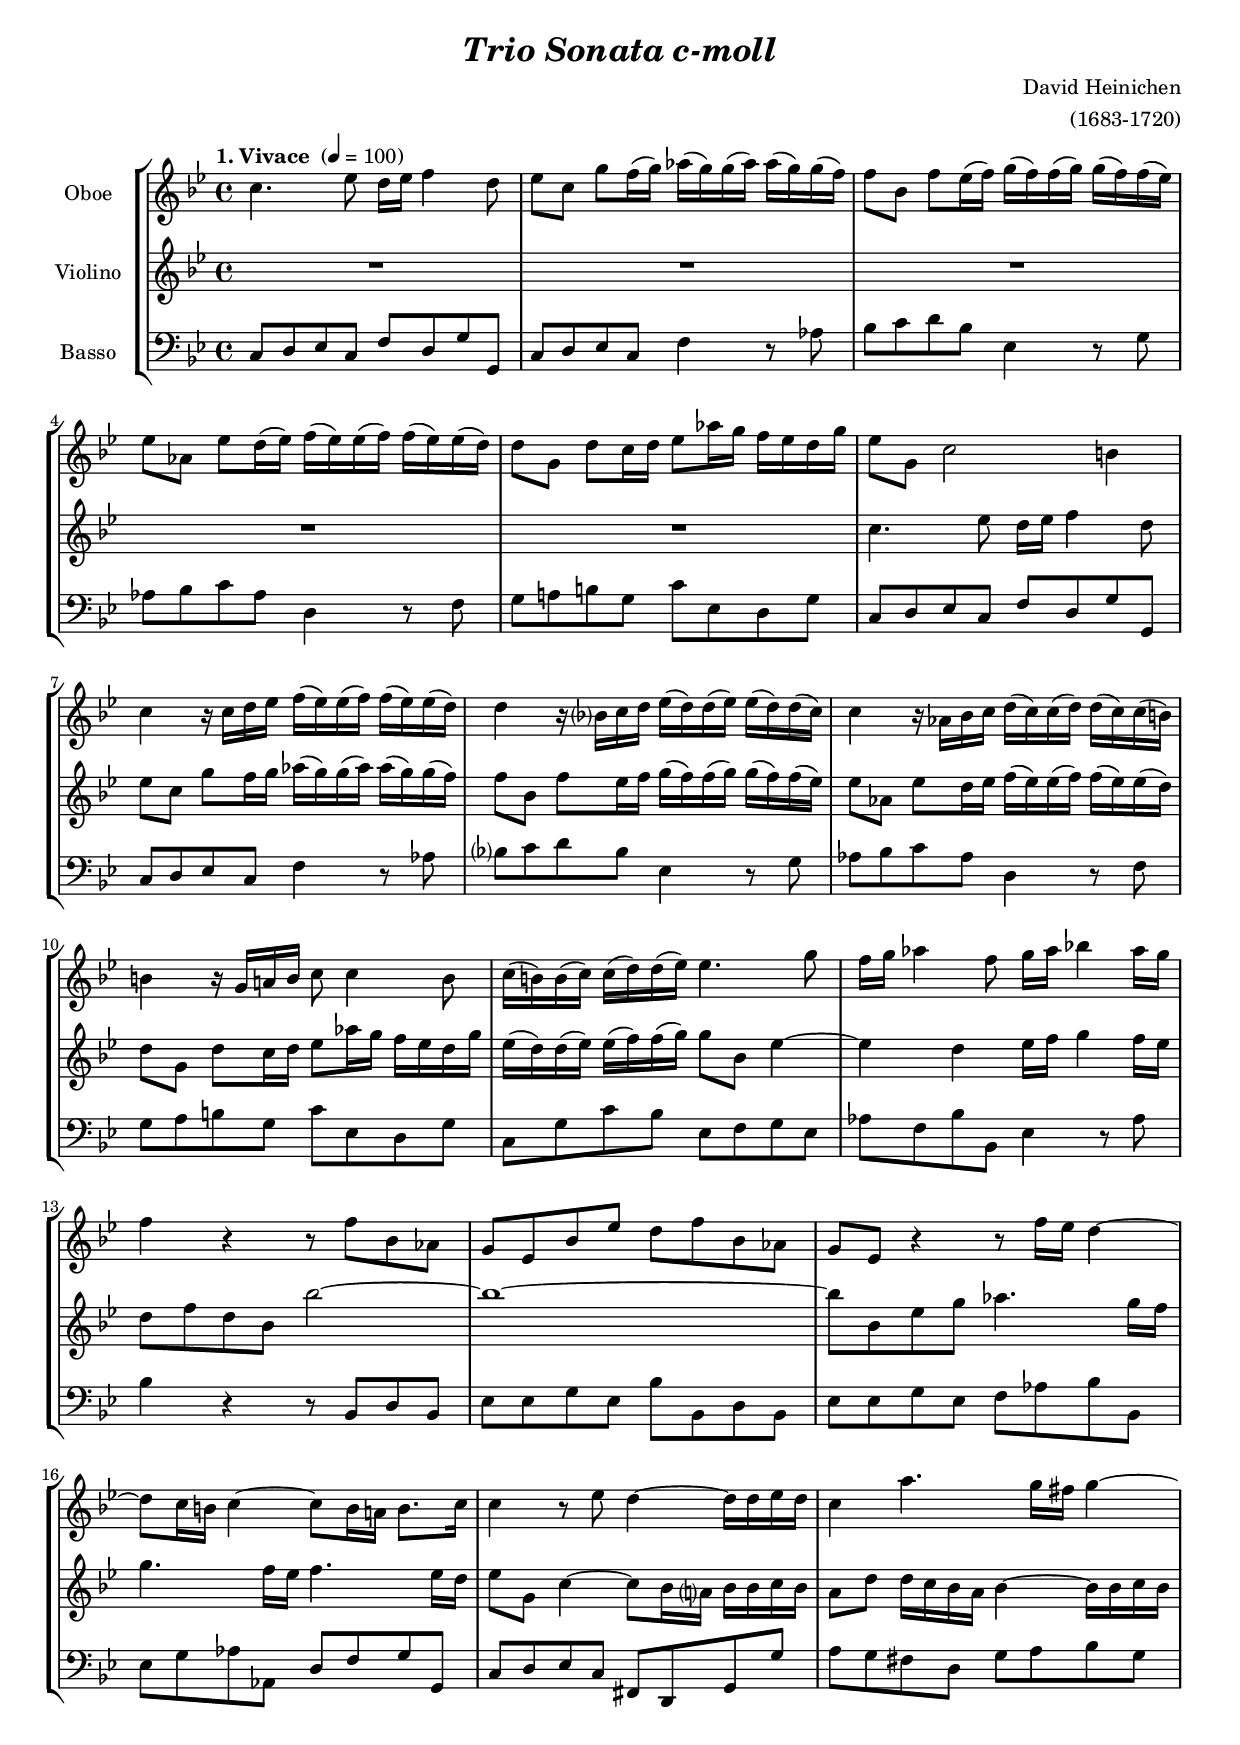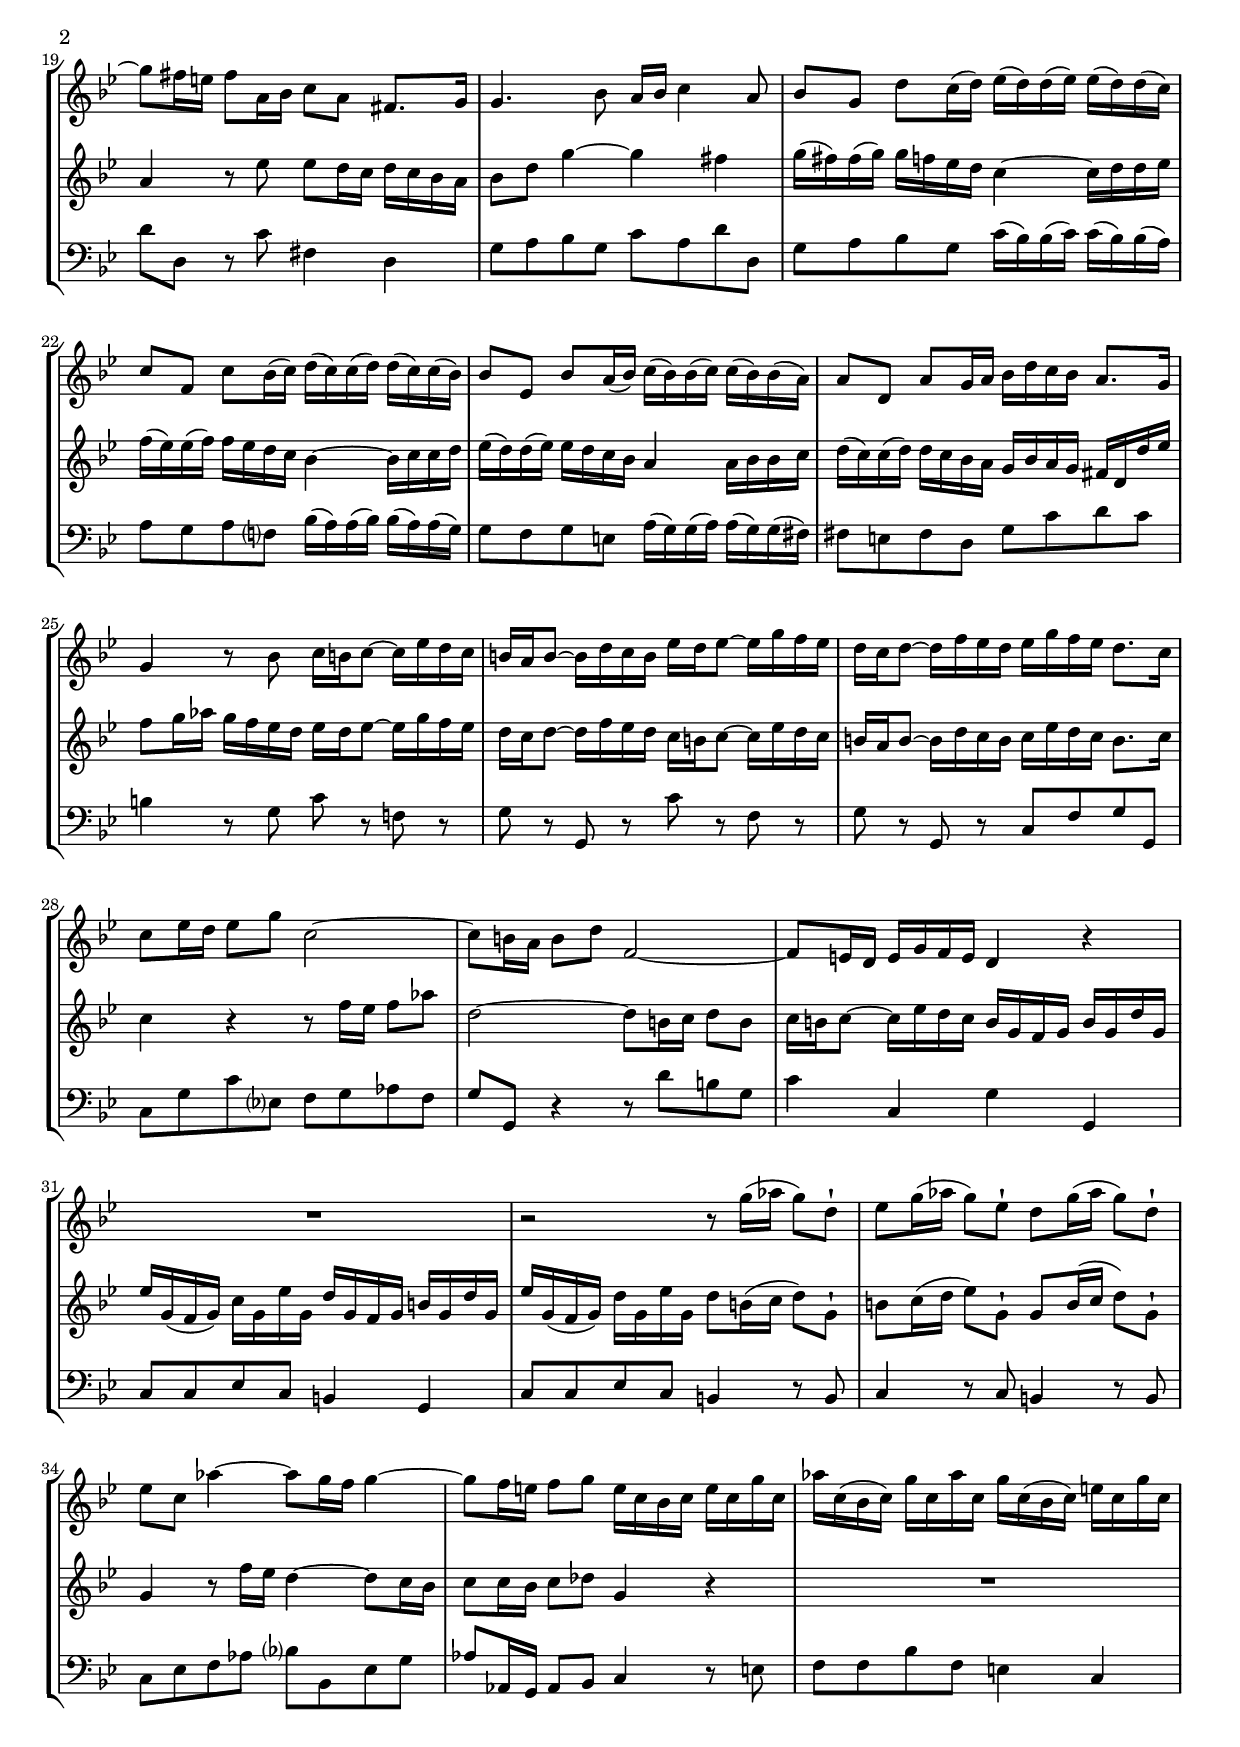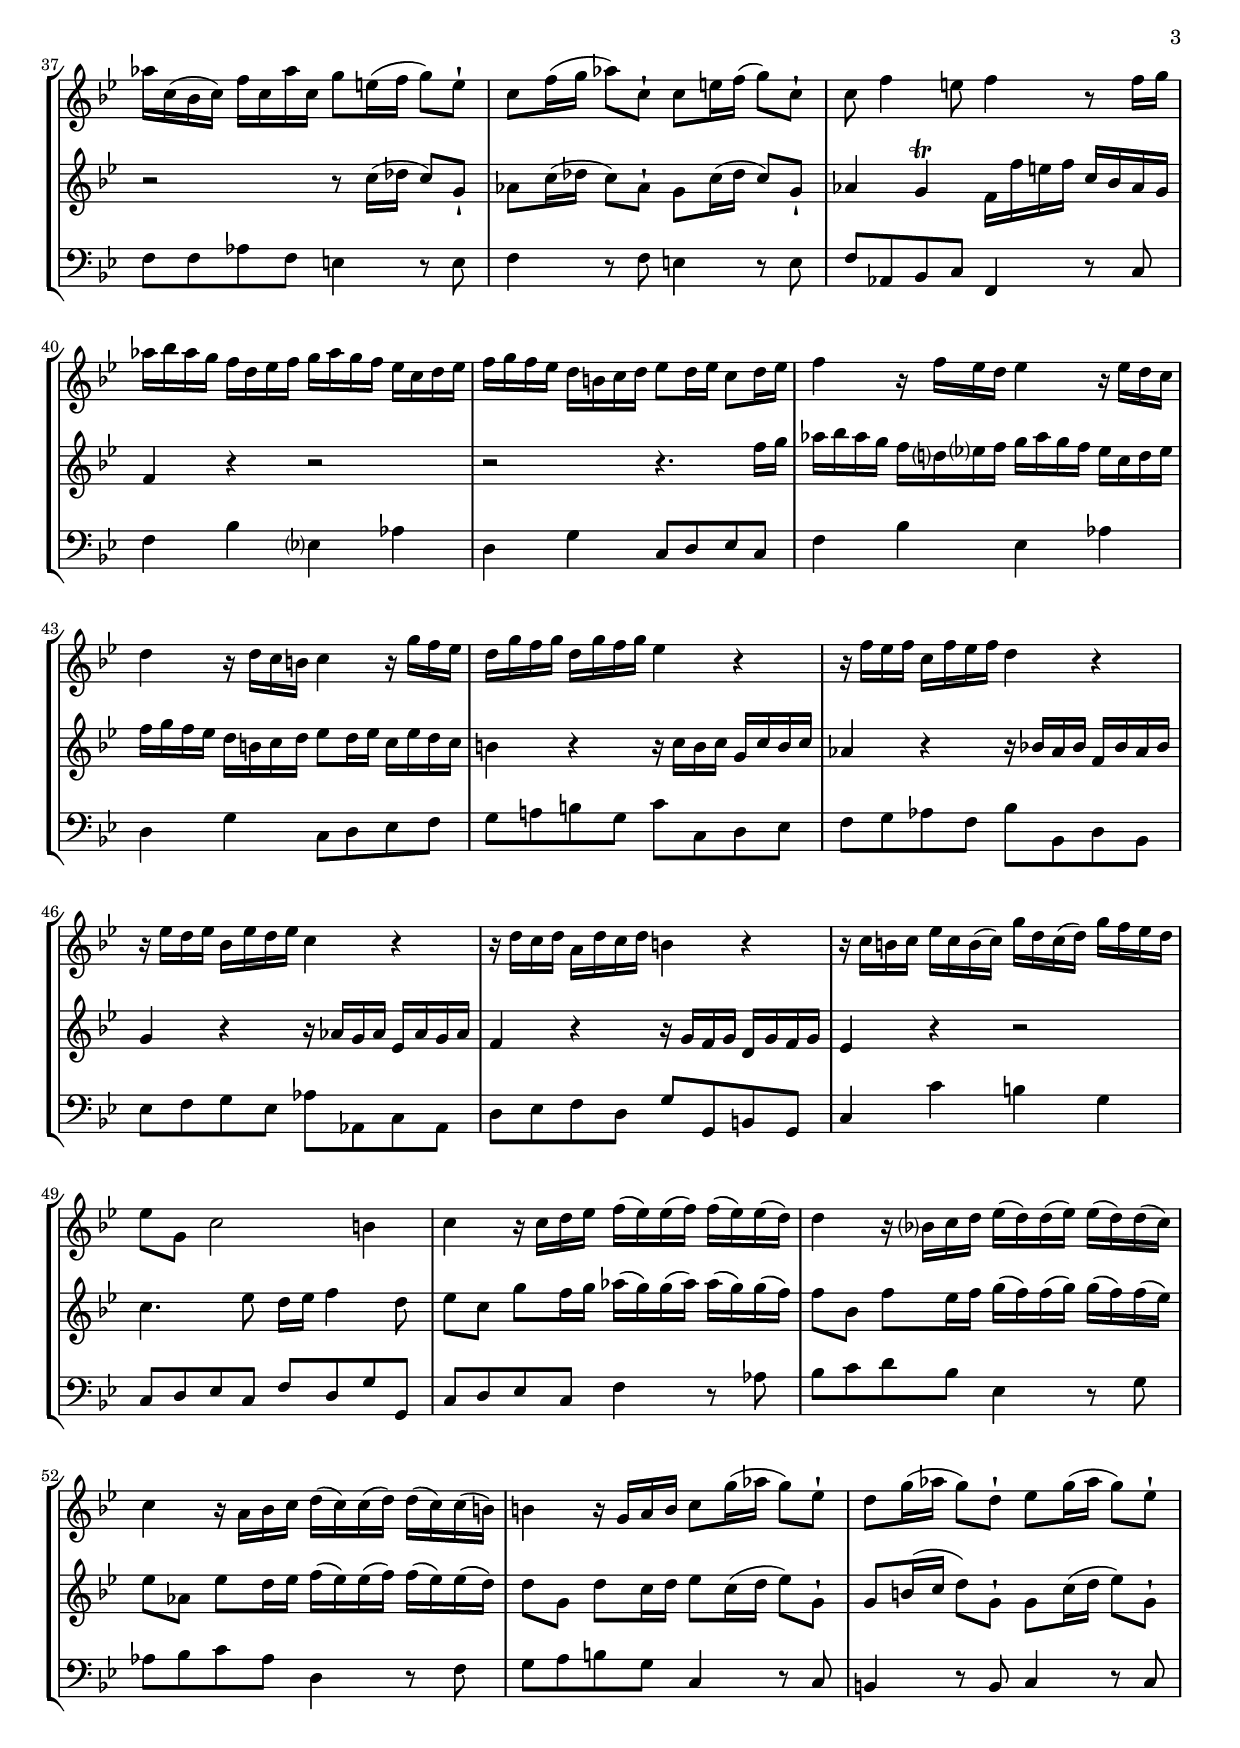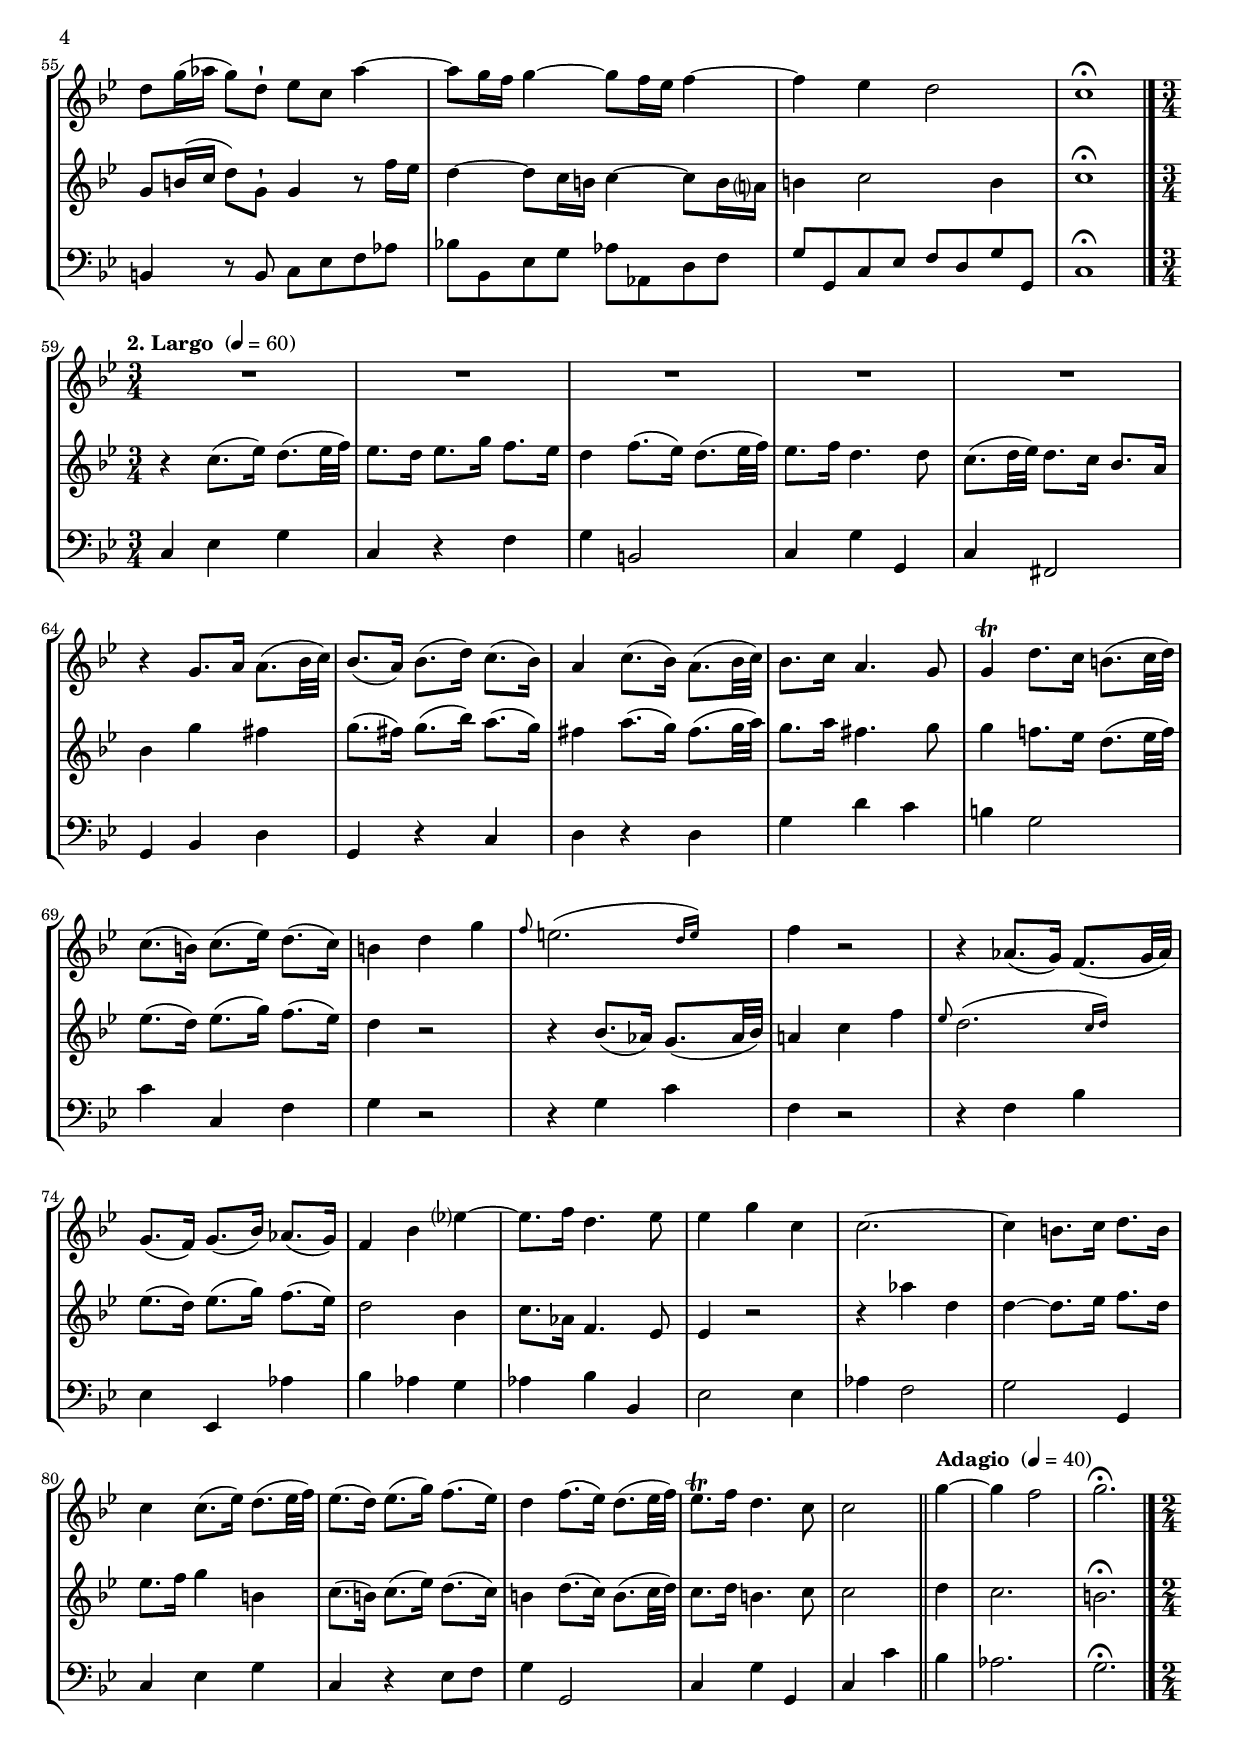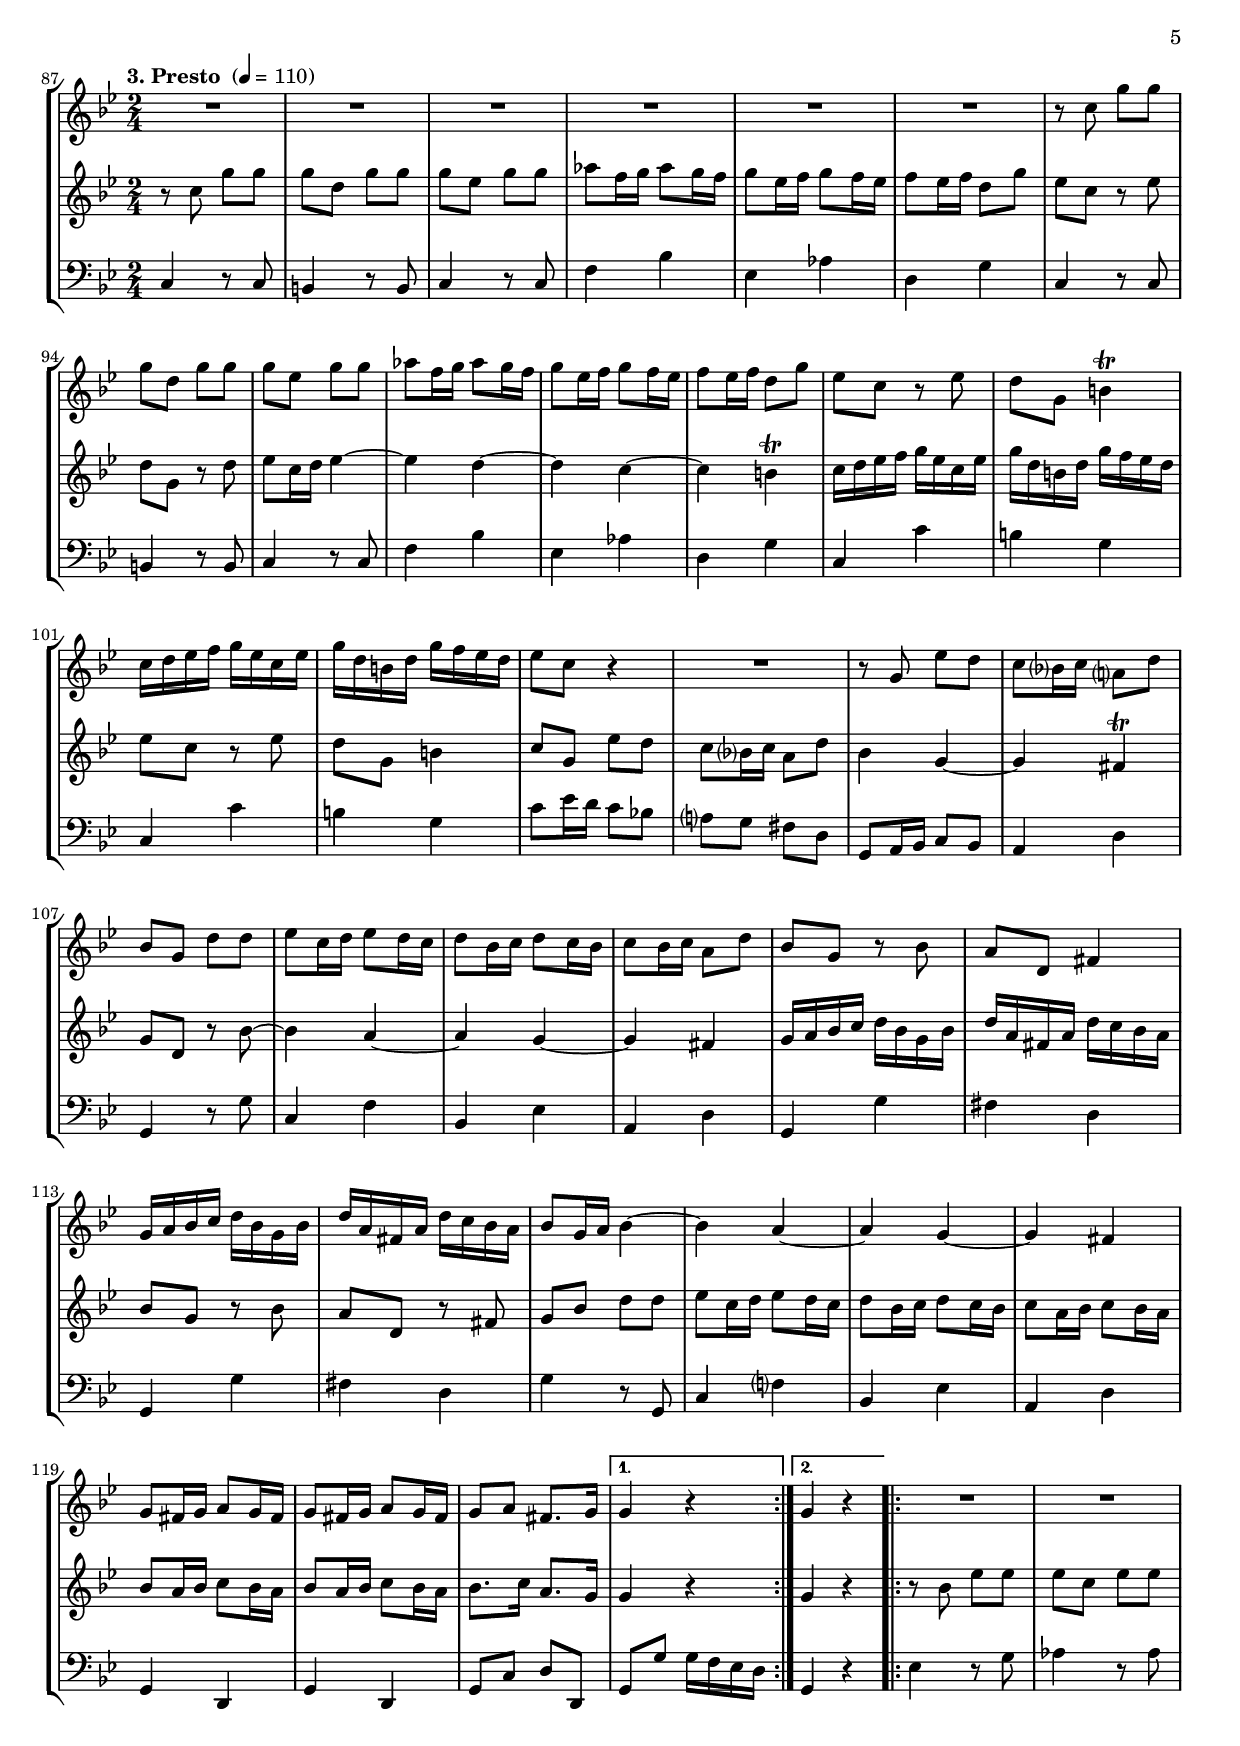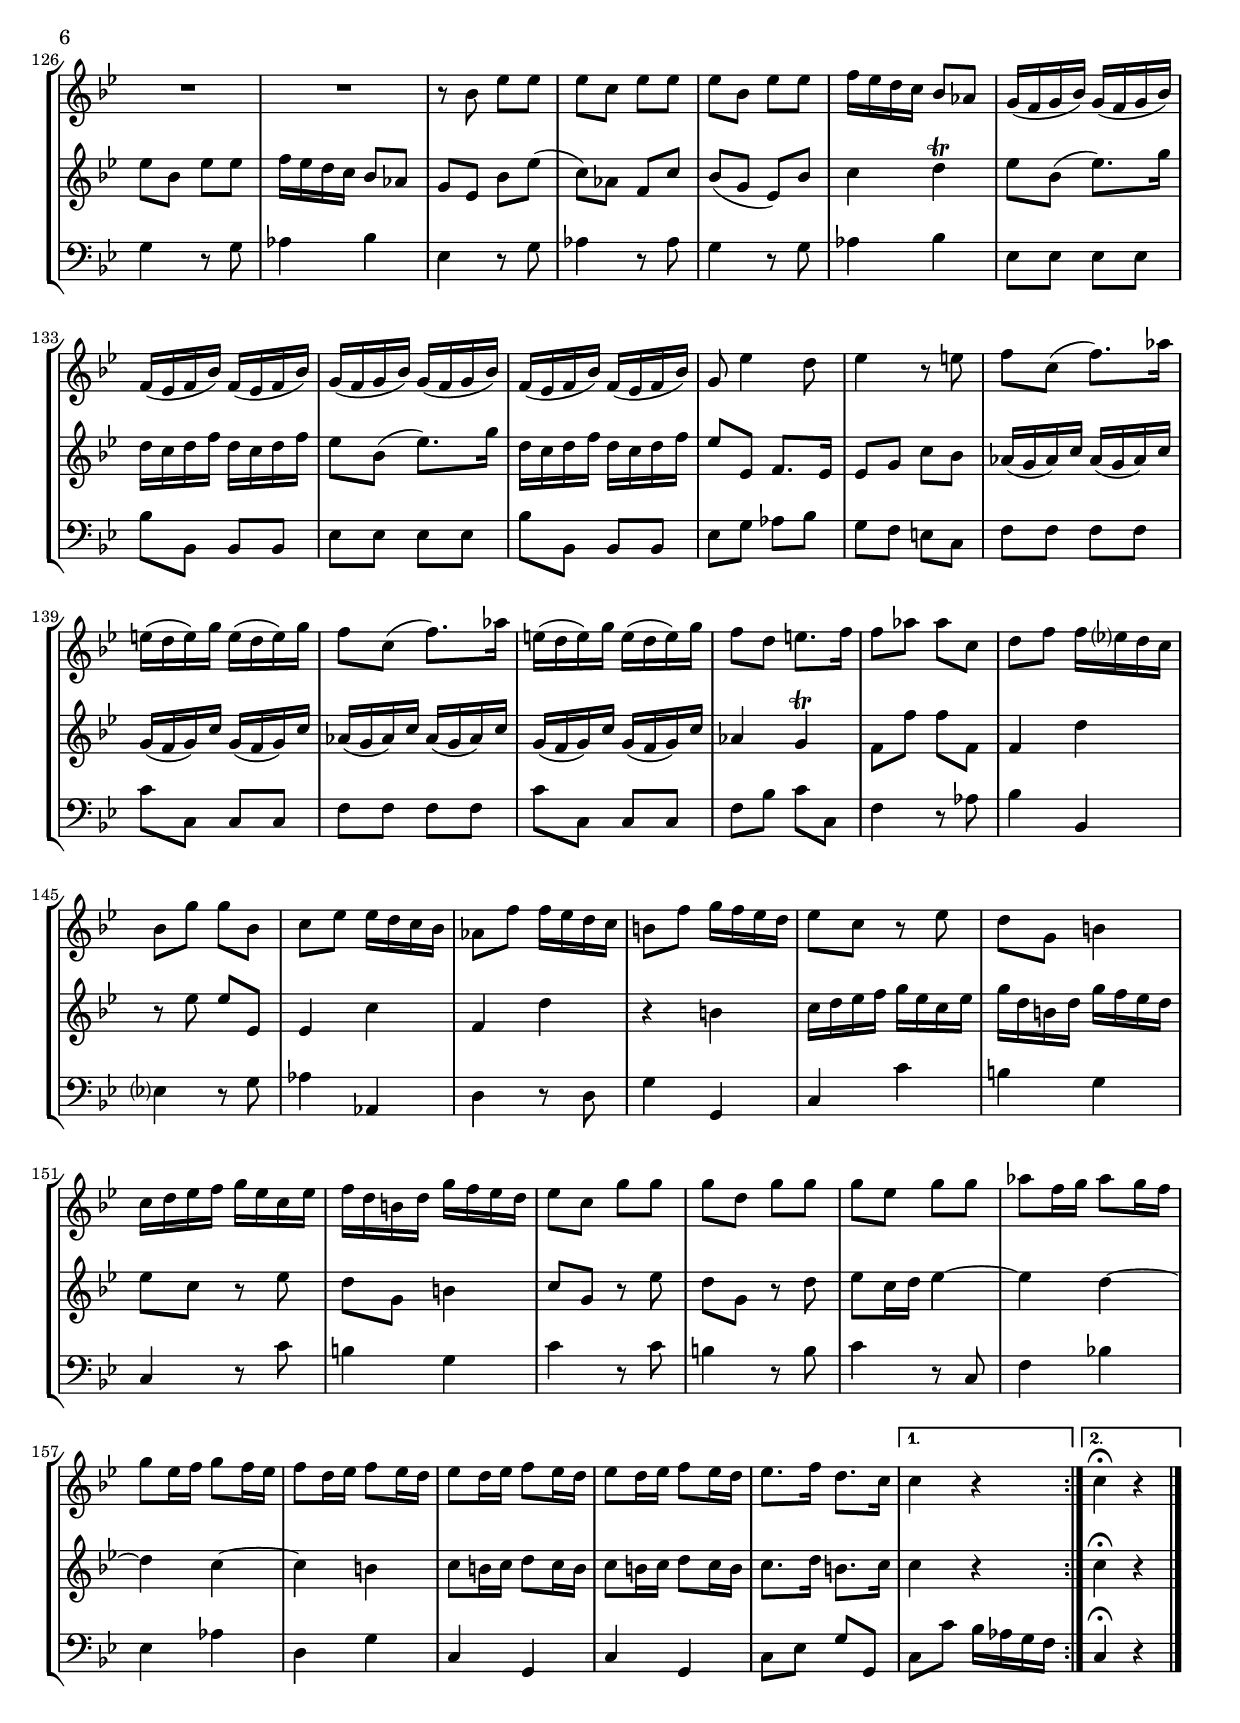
\version "2.18.2"
\include "deutsch.ly"
  
#(set-global-staff-size 18)

\header {
  title     = \markup \bold \italic "Trio Sonata c-moll"
  composer  = "David Heinichen"
  arranger  = "(1683-1720)"
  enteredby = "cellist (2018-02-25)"
%  piece     = ""
}

voiceconsts = {
  \key g \minor
  \time 4/4
  \clef "treble"
%  \numericTimeSignature
  \compressFullBarRests
  % Set default beaming for all staves
% \set Timing.beamExceptions = #'()
% \set Timing.baseMoment     = #(ly:make-moment 1 4)
% \set Timing.beatStructure  = #'(1 1 1)
}

micl = "clarinet"
mifl = "flute"
miob = "oboe"
mifh = "french horn"
misx = "tenor sax"
mist = "string ensemble 1"
miba = "cello"

introa = {        \tempo "1. Vivace " 4=100 }
introb = { \break \tempo "2. Largo "  4=60 \time 3/4 }
adagio = { \bar "||" \tempo "Adagio " 4=40 }
introc = { \break \tempo "3. Presto " 4=110 \time 2/4 }

va = \relative c'' {
  \voiceconsts

  \introa
  c4. es8 d16 es f4 d8
  es c g' f16( g) as( g) g( as) as( g) g( f)
  f8 b, f'8 es16( f) g( f) f( g) g( f) f( es)
  es8 as, es' d16( es) f( es) es( f) f( es) es( d)

  d8 g, d' c16 d es8 as16 g f es d g
  es8 g, c2 h4
  c4 r16 c d es f( es) es( f) f( es) es( d)
  d4 r16 b? c d es( d) d( es) es( d) d( c)
  c4 r16 as b c d( c) c( d) d( c) c( h)
  h4 r16 g a! h c8 c4 h8
  c16( h) h( c) c( d) d( es) es4. g8
  f16 g as4 f8 g16 as b!4 as16 g
  f4 r r8 f b, as

  g es b' es d f b, as
  g es r4 r8 f'16 es d4~
  d8 c16 h c4~ c8 h16 a! h8. c16
  c4 r8 es d4~ d16 d es d
  c4 a'4. g16 fis g4~

  g8 fis16 e fis8 a,16 b c8 a fis8. g16
  g4. b8 a16 b c4 a8
  b g d' c16( d) es( d) d( es) es( d) d( c)
  c8 f, c' b16( c) d( c) c( d) d( c) c( b)
  b8 es, b' a16( b) c( b) b( c) c( b) b( a)
  
  a8 d, a' g16 a b d c b a8. g16
  g4 r8 b c16 h c8~ c16 es d c
  h a h8~ h16 d c h es d es8~ es16 g f es
  d c d8~ d16 f es d es g f es d8. c16
  
  c8 es16 d es8 g c,2~
  c8 h16 a h8 d f,2~
  f8 e16 d e g f e d4 r
  R1

  r2 r8 g'16( as g8) d-!
  es g16( as g8) es-! d g16( as g8) d-!
  es c as'4~ as8 g16 f g4~
  g8 f16 e f8 g e16 c b c e c g' c,
  as' c,( b c) g' c, as' c, g' c,( b c) e c g' c,

  as' c,( b c) f c as' c, g'8 e16( f g8) e-!
  c f16( g as8) c,-! c e16 f( g8) c,-!
  c f4 e8 f4 r8 f16 g
  as b as g f d es f g as g f es c d es
  f g f es d h c d es8 d16 es c8 d16 es

  f4 r16 f es d es4 r16 es d c
  d4 r16 d c h c4 r16 g' f es
  d g f g d g f g es4 r
  r16 f es f c f es f d4 r

  r16 es d es b es d es c4 r
  r16 d c d a d c d h4 r
  r16 c h c es c h16( c) g' d c( d) g f es d

  es8 g, c2 h4
  c r16 c d es f( es) es( f) f( es) es( d)
  d4 r16 b? c d es( d) d( es) es( d) d( c)
  c4 r16 a b c d( c) c( d) d( c) c( h)

  h4 r16 g a h c8 g'16( as g8) es-!
  d g16( as g8) d-! es g16( as g8) es-!
  d g16( as g8) d-! es c as'4~
  as8 g16 f g4~ g8 f16 es f4~
  f es d2
  c1\fermata \bar "|."

  \introb
  R2.*5
  r4 g8. a16 a8.( b32 c)

  b8.( a16) b8.( d16) c8.( b16)
  a4 c8.( b16) a8.( b32 c)
  b8. c16 a4. g8
  g4\trill d'8. c16 h8.( c32 d)
  c8.( h16) c8.( es16) d8.( c16)
  h4 d g
  \grace f8 \afterGrace e2.( { d16[ e]) }

  f4 r2
  r4 as,8.( g16) f8.( g32 as)
  g8.( f16) g8.( b16) as8.( g16)
  f4 b es?~
  es8. f16 d4. es8
  es4 g c,
  c2.~
  c4 h8. c16 d8. h16

  c4 c8.( es16) d8.( es32 f)
  es8.( d16) es8.( g16) f8.( es16)
  d4 f8.( es16) d8.( es32 f)
  es8.\trill f16 d4. c8
  c2 \adagio g'4~
  g f2
  g2.\fermata \bar "|."

  \introc
  \repeat volta 2 {
    R2*6
    r8 c, g' g
    g d g g
    g es g g
    as f16 g as8 g16 f

    g8 es16 f g8 f16 es
    f8 es16 f d8 g
    es c r es
    d g, h4\trill
    c16 d es f g es c es
    g d h d g f es d
    es8 c r4
    R2
    r8 g es' d
    c b?16 c a?8 d
    b g d' d

    es c16 d es8 d16 c
    d8 b16 c d8 c16 b
    c8 b16 c a8 d
    b g r b
    a d, fis4
    g16 a b c d b g b
    d a fis a d c b a
    b8 g16 a b4~

    b a~
    a g~
    g fis
    g8 fis16 g a8 g16 fis
    g8 fis16 g a8 g16 fis
    g8 a fis8. g16
  }
  \alternative {
    { g4 r }
    { g r }
  }
  \repeat volta 2 {
    R2*4
    r8 b es es
    es c es es
    es b es es
    f16 es d c b8 as
    g16( f g b) g( f g b)
    f( es f b) f( es f b)

    g( f g b) g( f g b)
    f( es f b) f( es f b)
    g8 es'4 d8
    es4 r8 e
    f c( f8.) as16
    e( d e) g e( d e) g
    f8 c( f8.) as16
    e( d e) g e( d e) g

    f8 d e8. f16
    f8 as as c,
    d f f16 es? d c
    b8 g' g b,
    c es es16 d c b
    as8 f' f16 es d c
    h8 f' g16 f es d
    es8 c r es

    d g, h4
    c16 d es f g es c es
    f d h d g f es d
    es8 c g' g
    g d g g
    g es g g
    as f16 g as8 g16 f
    g8 es16 f g8 f16 es

    f8 d16 es f8 es16 d
    es8 d16 es f8 es16 d
    es8 d16 es f8 es16 d
    es8. f16 d8. c16
  }
  \alternative {
    { c4 r }
    { c\fermata r }
  }
}

vb = \relative c'' {
  \voiceconsts

  \introa
  R1*5
  c4. es8 d16 es f4 d8
  es c g' f16 g as( g) g( as) as( g) g( f)
  f8 b, f' es16 f g( f) f( g) g( f) f( es)
  es8 as, es' d16 es f( es) es( f) f( es) es( d)
  d8 g, d' c16 d es8 as16 g f es d g
  es( d) d( es) es( f) f( g) g8 b, es4~
  es d es16 f g4 f16 es
  d8 f d b b'2~

  b1~
  b8 b, es g as4. g16 f
  g4. f16 es f4. es16 d
  es8 g, c4~ c8 b16 a? b b c b
  a8 d d16 c b a b4~ b16 b c b

  a4 r8 es' es d16 c d c b a
  b8 d g4~ g fis
  g16( fis) fis( g) g f es d c4~ c16 d d es
  f( es) es( f) f es d c b4~ b16 c c d
  es( d) d( es) es d c b a4 a16 b b c
  
  d( c) c( d) d c b a g b a g fis d d' es
  f8 g16 as g f es d es d es8~ es16 g f es
  d c d8~ d16 f es d c h c8~ c16 es d c
  h a h8~ h16 d c h c es d c h8. c16
  
  c4 r r8 f16 es f8 as
  d,2~ d8 h16 c d8 h
  c16 h c8~ c16 es d c h g f g h g d' g,
  es' g,( f g) c g es' g, d' g, f g h g d' g,

  es' g,( f g) d' g, es' g, d'8 h16( c d8) g,-!
  h c16( d es8) g,-! g h16( c d8) g,-!
  g4 r8 f'16 es d4~ d8 c16 b
  c8 c16 b c8 des g,4 r
  R1

  r2 r8 c16( des c8) g-!
  as c16( des c8) as-! g c16( des c8) g-!
  as4 g\trill f16 f' e f c b as g
  f4 r r2
  
  r r4. f'16 g
  as b as g f d? es? f g as g f es c d es
  f g f es d h c d es8 d16 es c es d c
  h4 r r16 c h c g c h c
  as4 r r16 b! as b f b as b
  g4 r r16 as g as es as g as
  f4 r r16 g f g d g f g
  es4 r r2

  c'4. es8 d16 es f4 d8
  es c g' f16 g as( g) g( as) as( g) g( f)
  f8 b, f' es16 f g( f) f( g) g( f) f( es)
  es8 as, es' d16 es f( es) es( f) f( es) es( d)

  d8 g, d' c16 d es8 c16( d es8) g,-!
  g h16( c d8) g,-! g c16( d es8) g,-!
  g h16( c d8) g,-! g4 r8 f'16 es
  d4~ d8 c16 h c4~ c8 h16 a?
  h4 c2 h4
  c1\fermata \bar "|."

  \introb
  r4 c8.( es16) d8.( es32 f)
  es8. d16 es8. g16 f8. es16
  d4 f8.( es16) d8.( es32 f)
  es8. f16 d4. d8
  c8.( d32 es) d8. c16 b8. a16
  b4 g' fis

  g8.( fis16) g8.( b16) a8.( g16)
  fis4 a8.( g16) fis8.( g32 a)
  g8. a16 fis4. g8
  g4 f!8. es16 d8.( es32 f)
  es8.( d16) es8.( g16) f8.( es16)
  d4 r2
  r4 b8.( as16) g8.( as32 b)

  a!4 c f
  \grace es8 \afterGrace d2.( { c16[ d]) }
  es8.( d16) es8.( g16) f8.( es16)
  d2 b4
  c8. as16 f4. es8
  es4 r2
  r4 as' d,
  d~ d8. es16 f8. d16

  es8. f16 g4 h,
  c8.( h16) c8.( es16) d8.( c16)
  h4 d8.( c16) h8.( c32 d)
  c8. d16 h4. c8
  c2 \adagio d4
  c2.
  h \fermata \bar "|."

  \introc
  \repeat volta 2 {
    r8 c g' g
    g d g g
    g es g g
    as f16 g as8 g16 f
    g8 es16 f g8 f16 es
    f8 es16 f d8 g
    es c r es
    d g, r d'
    es c16 d es4~
    es d~

    d c~
    c h\trill
    c16 d es f g es c es
    g d h d g f es d
    es8 c r es
    d g, h4
    c8 g es' d
    c b?16 c a8 d
    b4 g~
    g fis\trill
    g8 d r b'~

    b4 a~
    a g~
    g fis
    g16 a b c d b g b
    d a fis a d c b a
    b8 g r b
    a d, r fis
    g b d d

    es c16 d es8 d16 c
    d8 b16 c d8 c16 b
    c8 a16 b c8 b16 a
    b8 a16 b c8 b16 a
    b8 a16 b c8 b16 a
    b8. c16 a8. g16
  }
  \alternative {
    { g4 r }
    { g r }
  }
  \repeat volta 2 {
    r8 b es es
    es c es es
    es b es es
    f16 es d c b8 as
    g es b' es(
    c) as f c'
    b( g es) b'
    c4 d\trill
    es8 b( es8.) g16
    d c d f d c d f

    es8 b( es8.) g16
    d c d f d c d f
    es8 es, f8. es16
    es8 g c b
    as16( g as) c as( g as) c
    g( f g) c g( f g) c
    as( g as) c as( g as) c
    g( f g) c g( f g) c

    as4 g\trill
    f8 f' f f,
    f4 d'
    r8 es es es,
    es4 c'
    f, d'
    r h
    c16 d es f g es c es

    g d h d g f es d
    es8 c r es
    d g, h4
    c8 g r es'
    d g, r d'
    es c16 d es4~
    es d~
    d c~

    c h
    c8 h16 c d8 c16 h
    c8 h16 c d8 c16 h
    c8. d16 h8. c16
  }
  \alternative {
    { c4 r }
    { c\fermata r }
  }
}

vc = \relative c {
  \voiceconsts
  \clef "bass"
  
  \introa
  c8 d es c f d g g,
  c d es c f4 r8 as
  b c d b es,4 r8 g
  as b c as d,4 r8 f

  g a! h g c es, d g
  c, d es c f d g g,
  c d es c f4 r8 as
  b? c d b es,4 r8 g
  as b c as d,4 r8 f
  g a h g c es, d g
  c, g' c b es, f g es
  as f b b, es4 r8 as
  b4 r r8 b, d b

  es es g es b' b, d b
  es es g es f as b b,
  es g as as, d f g g,
  c d es c fis, d g g'
  a g fis d g a b g

  d' d, r c' fis,4 d
  g8 a b g c a d d,
  g a b g c16( b) b( c) c( b) b( a)
  a8 g a f? b16( a) a( b) b( a) a( g)
  g8 f g e a16( g) g( a) a( g) g( fis)
  
  fis8 e fis d g c d c
  h4 r8 g c r f,! r
  g r g, r c' r f, r
  g r g, r c f g g,
  
  c g' c es,? f g as f
  g g, r4 r8 d'' h g
  c4 c, g' g,
  c8 c es c h4 g

  c8 c es c h4 r8 h
  c4 r8 c h4 r8 h
  c es f as b? b, es g
  as as,16 g as8 b c4 r8 e
  f f b f e4 c

  f8 f as f e4 r8 e
  f4 r8 f e4 r8 e
  f as, b c f,4 r8 c'
  f4 b es,? as
  d, g c,8 d es c

  f4 b es, as
  d, g c,8 d es f
  g a! h g c c, d es
  f g as f b b, d b

  es f g es as as, c as
  d es f d g g, h g
  c4 c' h g

  c,8 d es c f d g g,
  c d es c f4 r8 as
  b c d b es,4 r8 g
  as b c as d,4 r8 f

  g a h g c,4 r8 c
  h4 r8 h c4 r8 c
  h4 r8 h c es f as
  b! b, es g as as, d f
  g g, c es f d g g,
  c1\fermata \bar "|."

  \introb
  c4 es g
  c, r f
  g h,2
  c4 g' g,
  c fis,2
  g4 b d

  g, r c
  d r d
  g d' c
  h g2
  c4 c, f
  g r2
  r4 g c

  f, r2
  r4 f b
  es, es, as'
  b as g
  as b b,
  es2 es4
  as f2
  g g,4

  c es g
  c, r es8 f
  g4 g,2
  c4 g' g,
  c c' \adagio b
  as2.
  g\fermata \bar "|."

  \introc
  \repeat volta 2 {
    c,4 r8 c
    h4 r8 h
    c4 r8 c
    f4 b
    es, as
    d, g
    c, r8 c
    h4 r8 h
    c4 r8 c
    f4 b

    es, as
    d, g
    c, c'
    h g
    c, c'
    h g
    c8 es16 d c8 b!
    a? g fis d
    g, a16 b c8 b
    a4 d
    g, r8 g'

    c,4 f
    b, es
    a, d
    g, g'
    fis d
    g, g'
    fis d
    g r8 g,

    c4 f?
    b, es
    a, d
    g, d
    g d
    g8 c d d,
  }
  \alternative {
    { g g' g16 f es d }
    { g,4 r }
  }
  \repeat volta 2 {
    es'4 r8 g
    as4 r8 as
    g4 r8 g
    as4 b
    es, r8 g
    as4 r8 as
    g4 r8 g
    as4 b
    es,8 es es es
    b' b, b b

    es es es es
    b' b, b b
    es g as b
    g f e c
    f f f f
    c' c, c c
    f f f f
    c' c, c c

    f b c c,
    f4 r8 as
    b4 b,
    es? r8 g
    as4 as,
    d r8 d
    g4 g,
    c c'

    h g
    c, r8 c'
    h4 g
    c r8 c
    h4 r8 h
    c4 r8 c,
    f4 b!
    es, as

    d, g
    c, g
    c g
    c8 es g g,
  }
  \alternative {
    { c c' b16 as g f }
    { c4\fermata r }
  } \bar "|."
}


music = \new StaffGroup <<
      \new Staff {
	\set Staff.midiInstrument = \miob
	\set Staff.instrumentName = \markup \center-column { "Oboe" }
	\transpose g g { \va }
      }

      \new Staff {
	\set Staff.midiInstrument = \mist
	\set Staff.instrumentName = \markup \center-column { "Violino" }
	\transpose g g { \vb }
      }

      \new Staff {
	\set Staff.midiInstrument = \miba
	\set Staff.instrumentName = \markup \center-column { "Basso" }
	\transpose g g { \vc }
      }
>>

\book {
  \score {
    \music
    \layout {}
  }

  \score {
    \unfoldRepeats \music

    \midi {
      \context {
        \Score
      }
    }
  }
}
